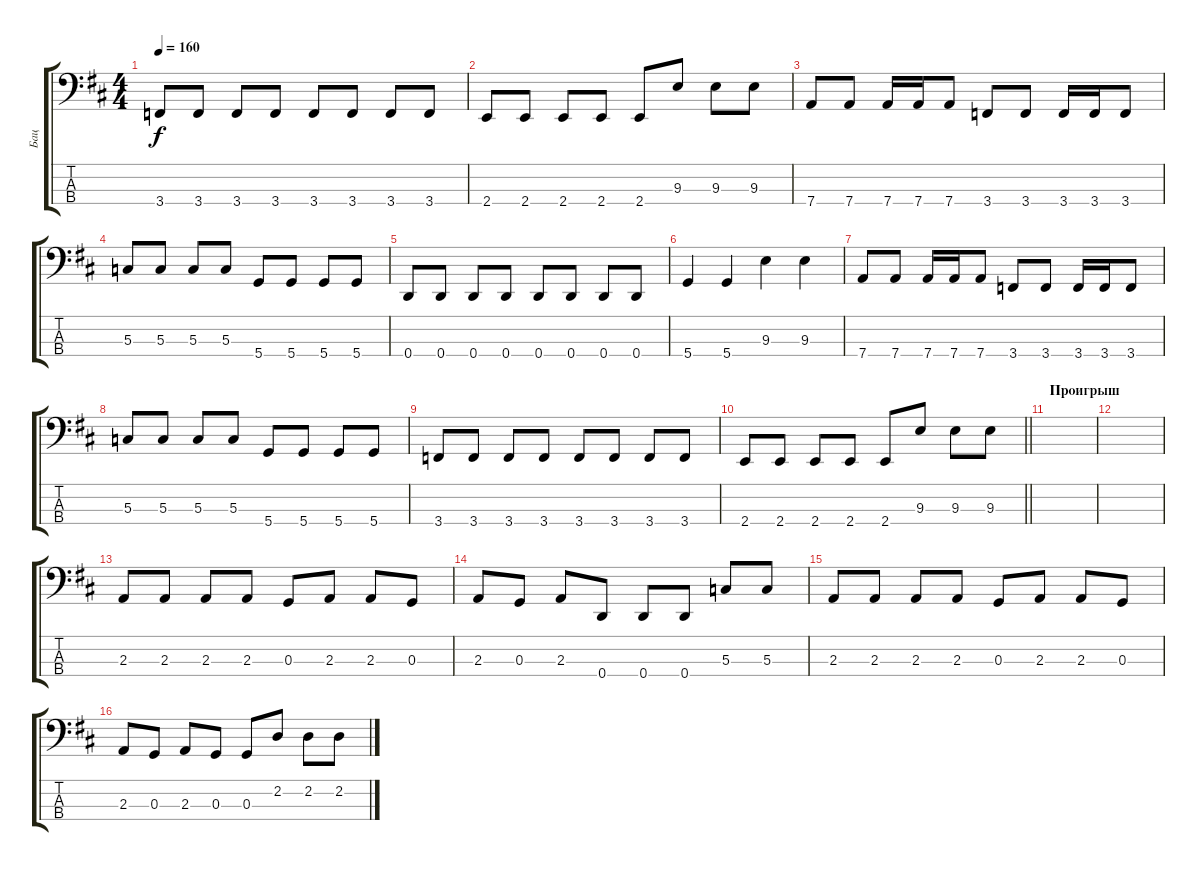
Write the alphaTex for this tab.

\track ("Бац" "Бац") {instrument electricbassfinger}
\staff {score tabs}
\tuning (F2 C2 G1 D1) {hide}
\ts (4 4)
\tempo 160
\clef f4
\ks bminor
3.4.8{dy f} 3.4.8 3.4.8 3.4.8 3.4.8 3.4.8 3.4.8 3.4.8 |
2.4.8 2.4.8 2.4.8 2.4.8 2.4.8 9.3.8 9.3.8 9.3.8 |
7.4.8 7.4.8 7.4.16 7.4.16 7.4.8 3.4.8 3.4.8 3.4.16 3.4.16 3.4.8 |
5.3.8 5.3.8 5.3.8 5.3.8 5.4.8 5.4.8 5.4.8 5.4.8 |
0.4.8 0.4.8 0.4.8 0.4.8 0.4.8 0.4.8 0.4.8 0.4.8 |
5.4.4 5.4.4 9.3.4 9.3.4 |
7.4.8 7.4.8 7.4.16 7.4.16 7.4.8 3.4.8 3.4.8 3.4.16 3.4.16 3.4.8 |
5.3.8 5.3.8 5.3.8 5.3.8 5.4.8 5.4.8 5.4.8 5.4.8 |
3.4.8 3.4.8 3.4.8 3.4.8 3.4.8 3.4.8 3.4.8 3.4.8 |
\barLineRight lightlight
2.4.8 2.4.8 2.4.8 2.4.8 2.4.8 9.3.8 9.3.8 9.3.8 |
\section ("" "Проигрыш")
|
|
2.3.8 2.3.8 2.3.8 2.3.8 0.3.8 2.3.8 2.3.8 0.3.8 |
2.3.8 0.3.8 2.3.8 0.4.8 0.4.8 0.4.8 5.3.8 5.3.8 |
2.3.8 2.3.8 2.3.8 2.3.8 0.3.8 2.3.8 2.3.8 0.3.8 |
2.3.8 0.3.8 2.3.8 0.3.8 0.3.8 2.2.8 2.2.8 2.2.8
